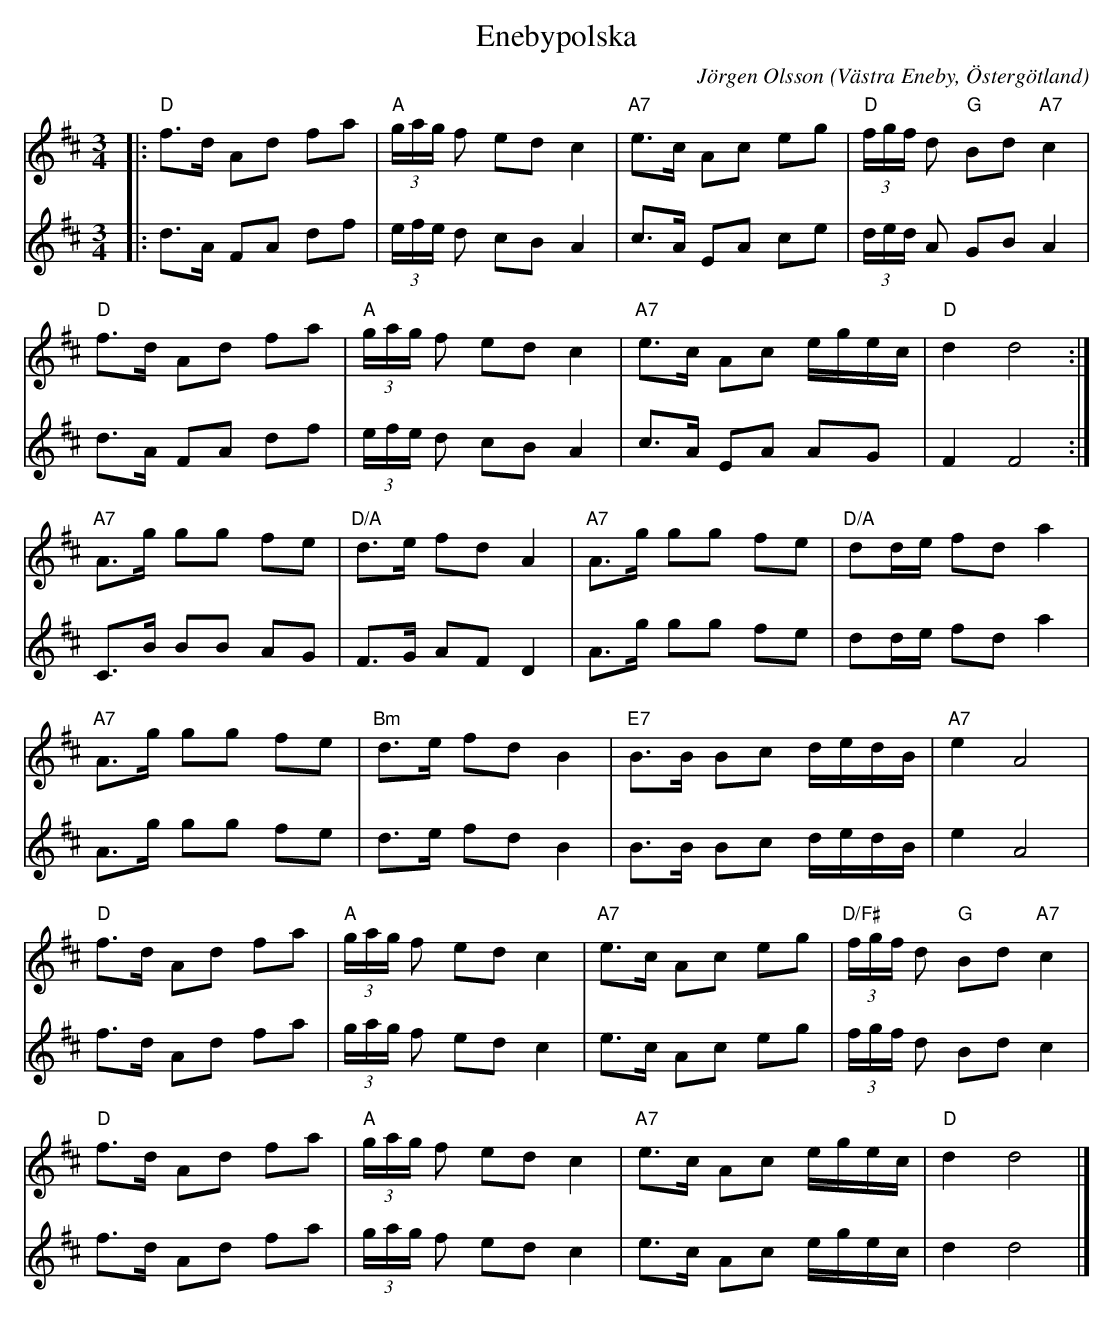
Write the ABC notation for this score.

X:1
T:Enebypolska
C:Jörgen Olsson
O:Västra Eneby, Östergötland
M:3/4
L:1/8
K:D
V:1
|:"D"f>d Ad fa|"A"(3g/a/g/ f ed c2|"A7"e>c Ac eg|"D"(3f/g/f/ d "G"Bd "A7"c2|
"D"f>d Ad fa|"A"(3g/a/g/ f ed c2|"A7"e>c Ac e/g/e/c/|"D"d2 d4:|
"A7"A>g gg fe|"D/A"d>e fd A2|"A7"A>g gg fe|"D/A" dd/e/ fd a2|
"A7"A>g gg fe|"Bm"d>e fd B2|"E7"B>B Bc d/e/d/B/|"A7" e2 A4|
"D"f>d Ad fa|"A"(3g/a/g/ f ed c2|"A7"e>c Ac eg|"D/F#"(3f/g/f/ d "G"Bd "A7"c2|
"D"f>d Ad fa|"A"(3g/a/g/ f ed c2|"A7"e>c Ac e/g/e/c/|"D"d2 d4 |]
V:2
|:d>A FA df|(3e/f/e/ d cB A2|c>A EA ce|(3d/e/d/ A GB A2|
d>A FA df|(3e/f/e/ d cB A2|c>A EA AG|F2 F4:|
C>B BB AG|F>G AF D2|A>g gg fe| dd/e/ fd a2|
A>g gg fe|d>e fd B2|B>B Bc d/e/d/B/| e2 A4|
f>d Ad fa|(3g/a/g/ f ed c2|e>c Ac eg|(3f/g/f/ d Bd c2|
f>d Ad fa|(3g/a/g/ f ed c2|e>c Ac e/g/e/c/|d2 d4 |]
